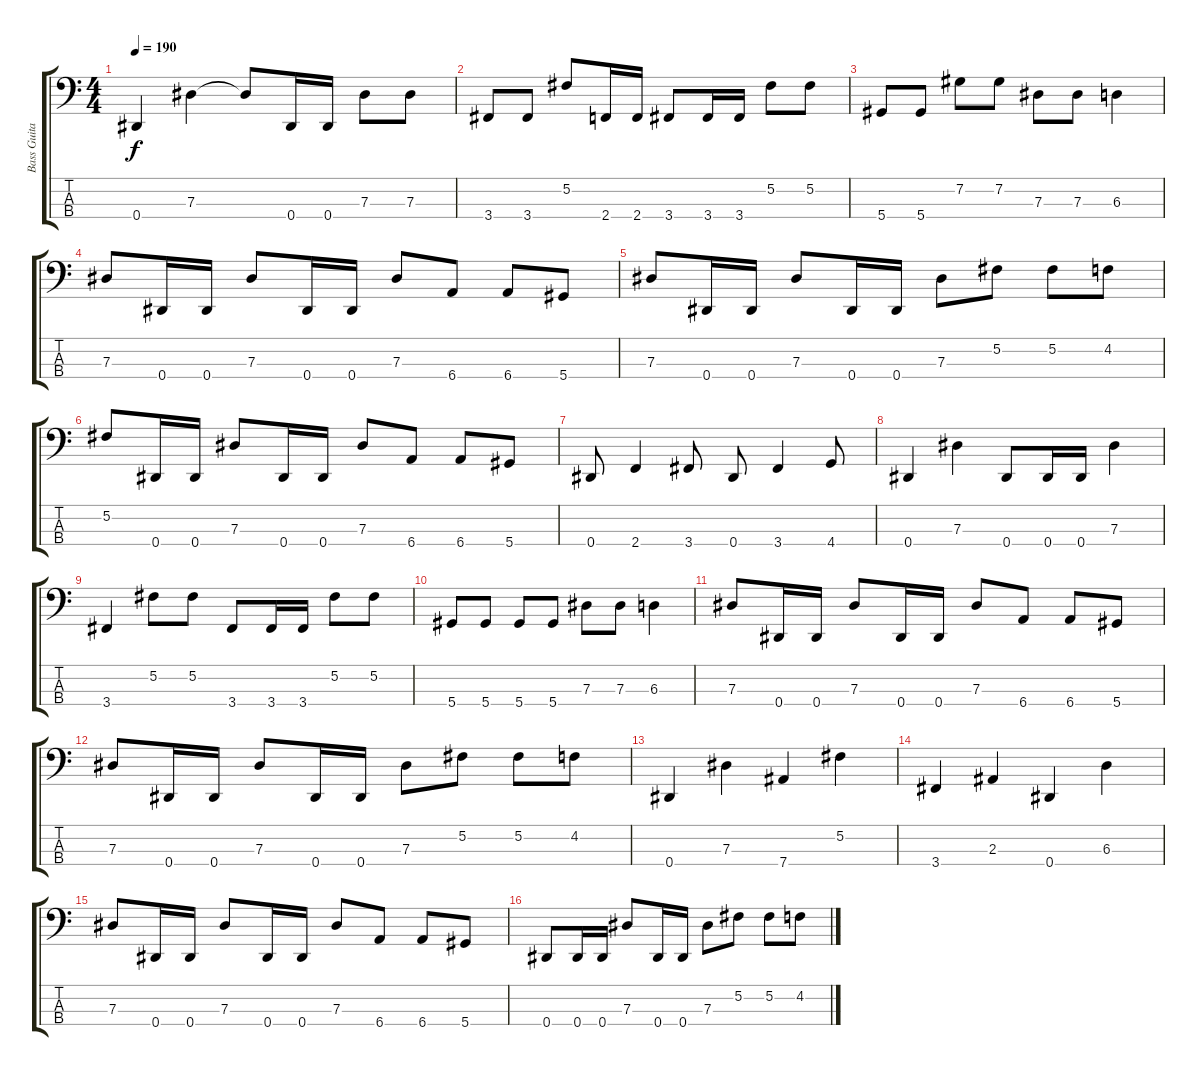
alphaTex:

\track ("Bass Guitar" "Bass Guita") {instrument electricbassfinger}
\staff {score tabs}
\tuning (Gb2 Db2 Ab1 Eb1) {hide}
\ts (4 4)
\tempo 190
\clef f4
\ks c
0.4.4{dy f} 7.3.4 7.3{t}.8 0.4.16 0.4.16 7.3.8 7.3.8 |
3.4.8 3.4.8 5.2.8 2.4.16 2.4.16 3.4.8 3.4.16 3.4.16 5.2.8 5.2.8 |
5.4.8 5.4.8 7.2.8 7.2.8 7.3.8 7.3.8 6.3.4 |
7.3.8 0.4.16 0.4.16 7.3.8 0.4.16 0.4.16 7.3.8 6.4.8 6.4.8 5.4.8 |
7.3.8 0.4.16 0.4.16 7.3.8 0.4.16 0.4.16 7.3.8 5.2.8 5.2.8 4.2.8 |
5.2.8 0.4.16 0.4.16 7.3.8 0.4.16 0.4.16 7.3.8 6.4.8 6.4.8 5.4.8 |
0.4.8 2.4.4 3.4.8 0.4.8 3.4.4 4.4.8 |
0.4.4 7.3.4 0.4.8 0.4.16 0.4.16 7.3.4 |
3.4.4 5.2.8 5.2.8 3.4.8 3.4.16 3.4.16 5.2.8 5.2.8 |
5.4.8 5.4.8 5.4.8 5.4.8 7.3.8 7.3.8 6.3.4 |
7.3.8 0.4.16 0.4.16 7.3.8 0.4.16 0.4.16 7.3.8 6.4.8 6.4.8 5.4.8 |
7.3.8 0.4.16 0.4.16 7.3.8 0.4.16 0.4.16 7.3.8 5.2.8 5.2.8 4.2.8 |
0.4.4 7.3.4 7.4.4 5.2.4 |
3.4.4 2.3.4 0.4.4 6.3.4 |
7.3.8 0.4.16 0.4.16 7.3.8 0.4.16 0.4.16 7.3.8 6.4.8 6.4.8 5.4.8 |
0.4.8 0.4.16 0.4.16 7.3.8 0.4.16 0.4.16 7.3.8 5.2.8 5.2.8 4.2.8
